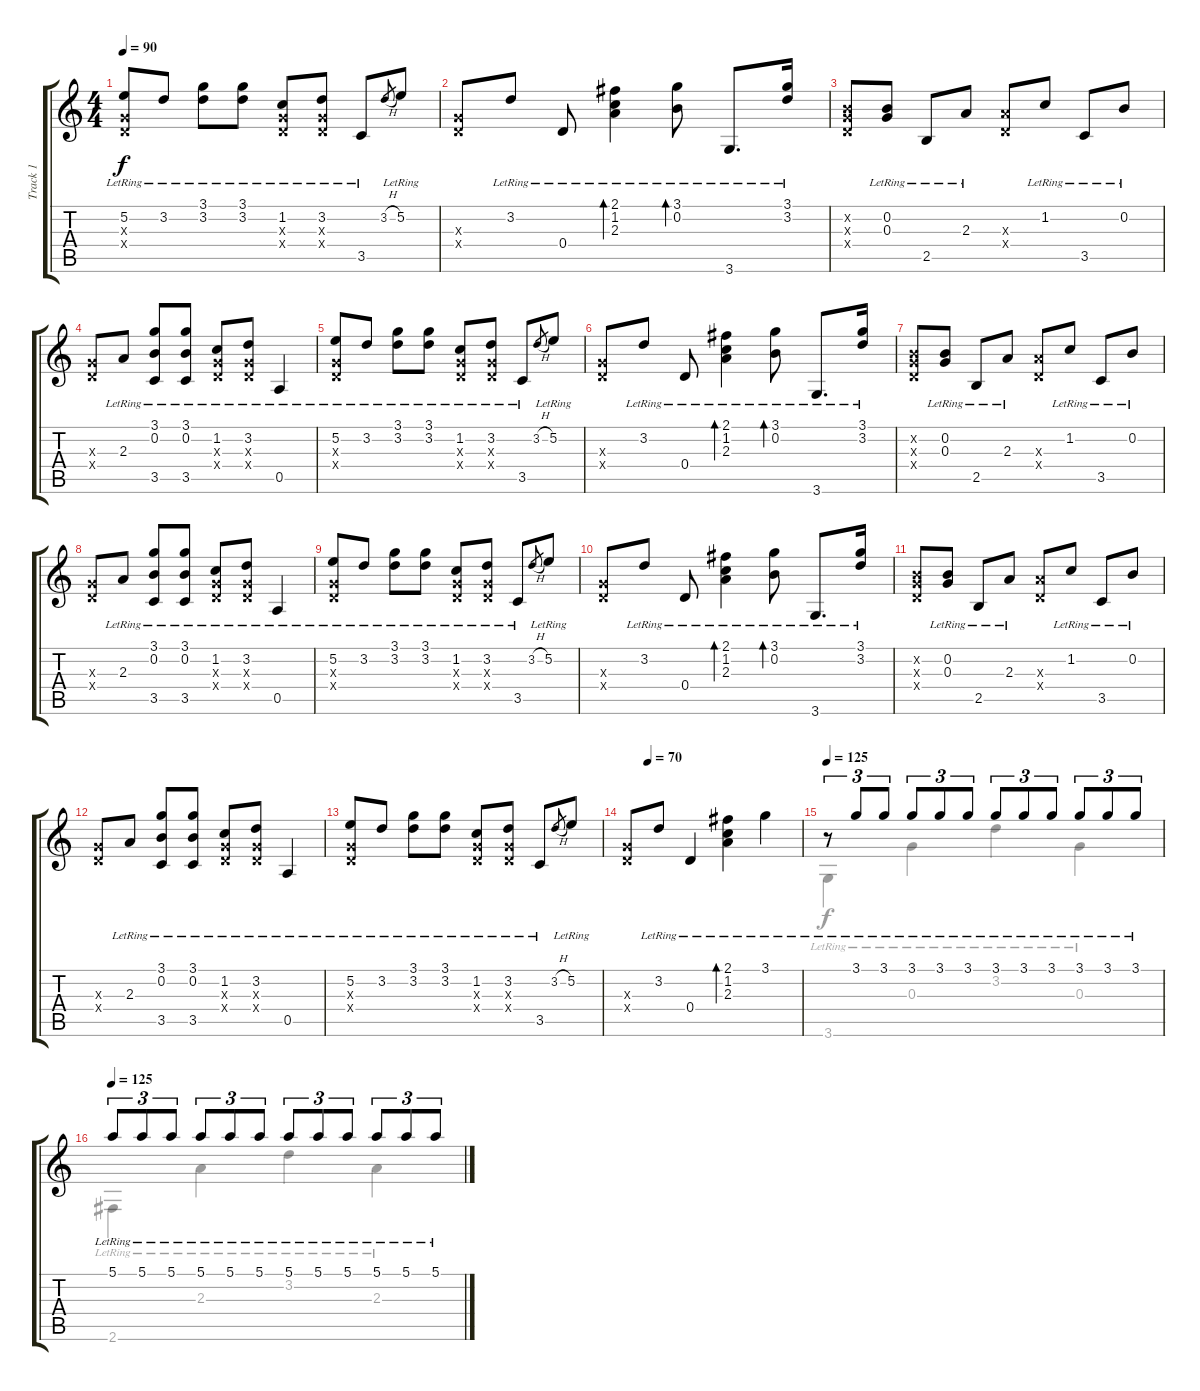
\track ("Track 1" "Track 1") {instrument acousticguitarsteel}
\staff {score tabs}
\tuning (E4 B3 G3 D3 A2 E2) {hide}
\voice
\ts (4 4)
\tempo 90
\clef g2
\ks c
(5.2{lr} 0.3{x} 0.4{x}).8{dy f} 3.2{lr}.8 (3.1{lr} 3.2{lr}).8 (3.1{lr} 3.2{lr}).8 (1.2{lr} 0.3{x} 0.4{x}).8 (3.2{lr} 0.3{x} 0.4{x}).8 3.5{lr}.8 3.2{h}.8{gr} 5.2{lr}.8 |
(0.3{x} 0.4{x}).8 3.2{lr}.8 0.4{lr}.8 (2.1{lr} 1.2{lr} 2.3{lr}).4{bd 120} (3.1{lr} 0.2{lr}).8{bd 120} 3.6{lr}.8{d} (3.1{lr} 3.2{lr}).16 |
(0.2{x} 0.3{x} 0.4{x}).8 (0.2{lr} 0.3{lr}).8 2.5{lr}.8 2.3{lr}.8 (2.3{x} 0.4{x}).8 1.2{lr}.8 3.5{lr}.8 0.2{lr}.8 |
(0.3{x} 0.4{x}).8 2.3{lr}.8 (3.1{lr} 0.2{lr} 3.5{lr}).8 (3.1{lr} 0.2{lr} 3.5{lr}).8 (1.2{lr} 0.3{x} 0.4{x}).8 (3.2{lr} 0.3{x} 0.4{x}).8 0.5{lr}.4 |
(5.2{lr} 0.3{x} 0.4{x}).8 3.2{lr}.8 (3.1{lr} 3.2{lr}).8 (3.1{lr} 3.2{lr}).8 (1.2{lr} 0.3{x} 0.4{x}).8 (3.2{lr} 0.3{x} 0.4{x}).8 3.5{lr}.8 3.2{h}.8{gr} 5.2{lr}.8 |
(0.3{x} 0.4{x}).8 3.2{lr}.8 0.4{lr}.8 (2.1{lr} 1.2{lr} 2.3{lr}).4{bd 120} (3.1{lr} 0.2{lr}).8{bd 120} 3.6{lr}.8{d} (3.1{lr} 3.2{lr}).16 |
(0.2{x} 0.3{x} 0.4{x}).8 (0.2{lr} 0.3{lr}).8 2.5{lr}.8 2.3{lr}.8 (2.3{x} 0.4{x}).8 1.2{lr}.8 3.5{lr}.8 0.2{lr}.8 |
(0.3{x} 0.4{x}).8 2.3{lr}.8 (3.1{lr} 0.2{lr} 3.5{lr}).8 (3.1{lr} 0.2{lr} 3.5{lr}).8 (1.2{lr} 0.3{x} 0.4{x}).8 (3.2{lr} 0.3{x} 0.4{x}).8 0.5{lr}.4 |
(5.2{lr} 0.3{x} 0.4{x}).8 3.2{lr}.8 (3.1{lr} 3.2{lr}).8 (3.1{lr} 3.2{lr}).8 (1.2{lr} 0.3{x} 0.4{x}).8 (3.2{lr} 0.3{x} 0.4{x}).8 3.5{lr}.8 3.2{h}.8{gr} 5.2{lr}.8 |
(0.3{x} 0.4{x}).8 3.2{lr}.8 0.4{lr}.8 (2.1{lr} 1.2{lr} 2.3{lr}).4{bd 120} (3.1{lr} 0.2{lr}).8{bd 120} 3.6{lr}.8{d} (3.1{lr} 3.2{lr}).16 |
(0.2{x} 0.3{x} 0.4{x}).8 (0.2{lr} 0.3{lr}).8 2.5{lr}.8 2.3{lr}.8 (2.3{x} 0.4{x}).8 1.2{lr}.8 3.5{lr}.8 0.2{lr}.8 |
(0.3{x} 0.4{x}).8 2.3{lr}.8 (3.1{lr} 0.2{lr} 3.5{lr}).8 (3.1{lr} 0.2{lr} 3.5{lr}).8 (1.2{lr} 0.3{x} 0.4{x}).8 (3.2{lr} 0.3{x} 0.4{x}).8 0.5{lr}.4 |
(5.2{lr} 0.3{x} 0.4{x}).8 3.2{lr}.8 (3.1{lr} 3.2{lr}).8 (3.1{lr} 3.2{lr}).8 (1.2{lr} 0.3{x} 0.4{x}).8 (3.2{lr} 0.3{x} 0.4{x}).8 3.5{lr}.8 3.2{h}.8{gr} 5.2{lr}.8 |
\tempo (70 0.125)
(0.3{x} 0.4{x}).8 3.2{lr}.8 0.4{lr}.4 (2.1{lr} 1.2{lr} 2.3{lr}).4{bd 120} 3.1{lr}.4 |
\tempo 125
r.8{tu (3 2)} 3.1{lr}.8{tu (3 2)} 3.1{lr}.8{tu (3 2)} 3.1{lr}.8{tu (3 2)} 3.1{lr}.8{tu (3 2)} 3.1{lr}.8{tu (3 2)} 3.1{lr}.8{tu (3 2)} 3.1{lr}.8{tu (3 2)} 3.1{lr}.8{tu (3 2)} 3.1{lr}.8{tu (3 2)} 3.1{lr}.8{tu (3 2)} 3.1{lr}.8{tu (3 2)} |
\tempo 125
5.1{lr}.8{tu (3 2)} 5.1{lr}.8{tu (3 2)} 5.1{lr}.8{tu (3 2)} 5.1{lr}.8{tu (3 2)} 5.1{lr}.8{tu (3 2)} 5.1{lr}.8{tu (3 2)} 5.1{lr}.8{tu (3 2)} 5.1{lr}.8{tu (3 2)} 5.1{lr}.8{tu (3 2)} 5.1{lr}.8{tu (3 2)} 5.1{lr}.8{tu (3 2)} 5.1{lr}.8{tu (3 2)}
\voice
\clef g2
\ottava regular
\simile none
\ks c
|
|
|
|
|
|
|
|
|
|
|
|
|
|
3.6{lr}.4 0.3{lr}.4 3.2{lr}.4 0.3{lr}.4 |
2.6{lr}.4 2.3{lr}.4 3.2{lr}.4 2.3{lr}.4
